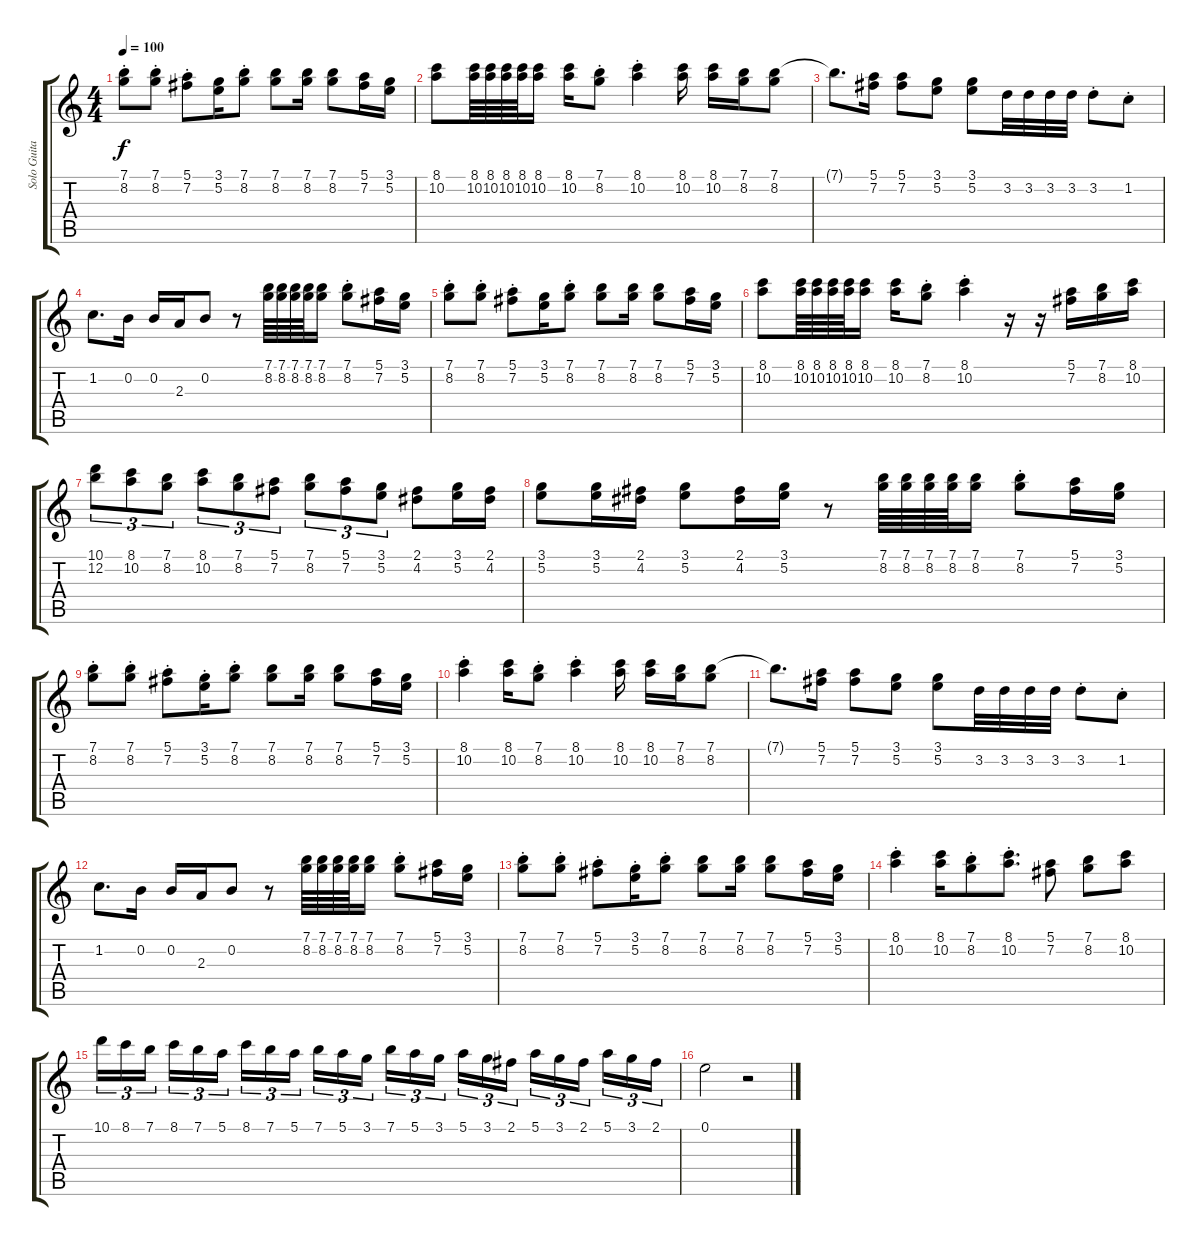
\track ("Solo Guitar" "Solo Guita") {instrument acousticguitarnylon}
\staff {score tabs}
\tuning (E4 B3 G3 D3 A2 E2) {hide}
\ts (4 4)
\tempo 100
\clef g2
\ks c
(7.1{st} 8.2).8{dy f} (7.1{st} 8.2).8 (5.1{st} 7.2).8 (3.1 5.2).16 (7.1{st} 8.2).8 (7.1 8.2).8 (7.1 8.2).16 (7.1 8.2).8 (5.1 7.2).16 (3.1 5.2).16 |
(8.1 10.2).8 (8.1 10.2).64 (8.1 10.2).64 (8.1 10.2).64 (8.1 10.2).64 (8.1 10.2).16 (8.1 10.2).16 (7.1{st} 8.2).8 (8.1{st} 10.2).4 (8.1 10.2).16 (8.1 10.2).16 (7.1 8.2).16 (7.1 8.2).8 |
7.1{t}.8{d} (5.1 7.2).16 (5.1 7.2).8 (3.1 5.2).8 (3.1 5.2).8 3.2.32 3.2.32 3.2.32 3.2.32 3.2{st}.8 1.2{st}.8 |
1.2.8{d} 0.2.16 0.2.16 2.3.16 0.2.8 r.8 (7.1 8.2).64 (7.1 8.2).64 (7.1 8.2).64 (7.1 8.2).64 (7.1 8.2).16 (7.1{st} 8.2).8 (5.1 7.2).16 (3.1 5.2).16 |
(7.1{st} 8.2).8 (7.1{st} 8.2).8 (5.1{st} 7.2).8 (3.1 5.2).16 (7.1{st} 8.2).8 (7.1 8.2).8 (7.1 8.2).16 (7.1 8.2).8 (5.1 7.2).16 (3.1 5.2).16 |
(8.1 10.2).8 (8.1 10.2).64 (8.1 10.2).64 (8.1 10.2).64 (8.1 10.2).64 (8.1 10.2).16 (8.1 10.2).16 (7.1{st} 8.2).8 (8.1{st} 10.2).4 r.16 r.16 (5.1 7.2).16 (7.1 8.2).16 (8.1 10.2).16 |
(10.1 12.2).8{tu (3 2)} (8.1 10.2).8{tu (3 2)} (7.1 8.2).8{tu (3 2)} (8.1 10.2).8{tu (3 2)} (7.1 8.2).8{tu (3 2)} (5.1 7.2).8{tu (3 2)} (7.1 8.2).8{tu (3 2)} (5.1 7.2).8{tu (3 2)} (3.1 5.2).8{tu (3 2)} (2.1 4.2).8 (3.1 5.2).16 (2.1 4.2).16 |
(3.1 5.2).8 (3.1 5.2).16 (2.1 4.2).16 (3.1 5.2).8 (2.1 4.2).16 (3.1 5.2).16 r.8 (7.1 8.2).64 (7.1 8.2).64 (7.1 8.2).64 (7.1 8.2).64 (7.1 8.2).16 (7.1{st} 8.2{st}).8 (5.1 7.2).16 (3.1 5.2).16 |
(7.1{st} 8.2{st}).8 (7.1{st} 8.2{st}).8 (5.1{st} 7.2{st}).8 (3.1{st} 5.2{st}).16 (7.1{st} 8.2{st}).8 (7.1 8.2).8 (7.1 8.2).16 (7.1 8.2).8 (5.1 7.2).16 (3.1 5.2).16 |
(8.1{st} 10.2{st}).4 (8.1 10.2).16 (7.1{st} 8.2{st}).8 (8.1{st} 10.2{st}).4 (8.1 10.2).16 (8.1 10.2).16 (7.1 8.2).16 (7.1 8.2).8 |
7.1{t}.8{d} (5.1 7.2).16 (5.1 7.2).8 (3.1 5.2).8 (3.1 5.2).8 3.2.32 3.2.32 3.2.32 3.2.32 3.2{st}.8 1.2{st}.8 |
1.2.8{d} 0.2.16 0.2.16 2.3.16 0.2.8 r.8 (7.1 8.2).64 (7.1 8.2).64 (7.1 8.2).64 (7.1 8.2).64 (7.1 8.2).16 (7.1{st} 8.2).8 (5.1 7.2).16 (3.1 5.2).16 |
(7.1{st} 8.2{st}).8 (7.1{st} 8.2{st}).8 (5.1{st} 7.2{st}).8 (3.1{st} 5.2{st}).16 (7.1{st} 8.2{st}).8 (7.1 8.2).8 (7.1 8.2).16 (7.1 8.2).8 (5.1 7.2).16 (3.1 5.2).16 |
(8.1{st} 10.2{st}).4 (8.1 10.2).16 (7.1{st} 8.2{st}).8 (8.1{st} 10.2{st}).8{d} (5.1 7.2).8 (7.1 8.2).8 (8.1 10.2).8 |
10.1.16{tu (3 2)} 8.1.16{tu (3 2)} 7.1.16{tu (3 2) beam splitsecondary} 8.1.16{tu (3 2)} 7.1.16{tu (3 2)} 5.1.16{tu (3 2)} 8.1.16{tu (3 2)} 7.1.16{tu (3 2)} 5.1.16{tu (3 2) beam splitsecondary} 7.1.16{tu (3 2)} 5.1.16{tu (3 2)} 3.1.16{tu (3 2)} 7.1.16{tu (3 2)} 5.1.16{tu (3 2)} 3.1.16{tu (3 2) beam splitsecondary} 5.1.16{tu (3 2)} 3.1.16{tu (3 2)} 2.1.16{tu (3 2)} 5.1.16{tu (3 2)} 3.1.16{tu (3 2)} 2.1.16{tu (3 2) beam splitsecondary} 5.1.16{tu (3 2)} 3.1.16{tu (3 2)} 2.1.16{tu (3 2)} |
0.1.2 r.2
